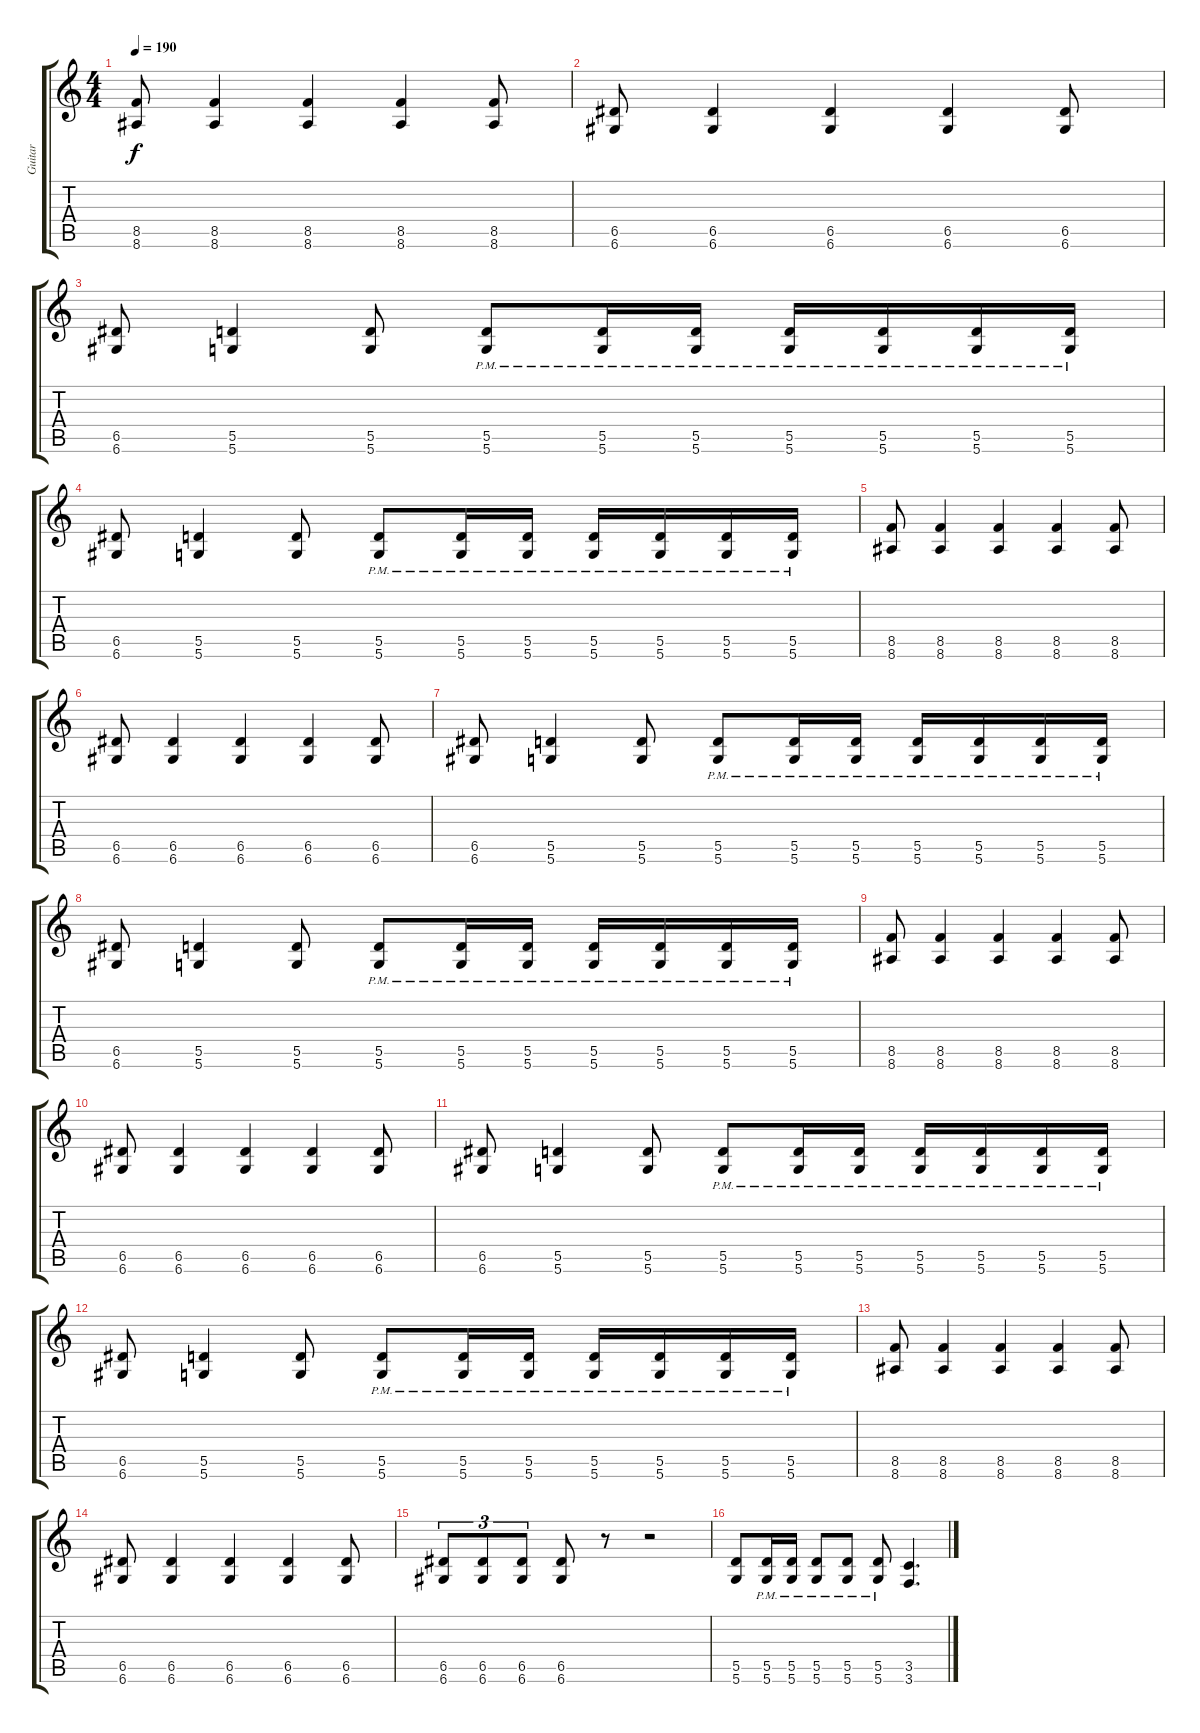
\track ("Guitar" "Guitar") {instrument distortionguitar}
\staff {score tabs}
\tuning (E4 B3 G3 D3 A2 D2) {hide}
\ts (4 4)
\tempo 190
\clef g2
\ks c
(8.5 8.6).8{dy f} (8.5 8.6).4 (8.5 8.6).4 (8.5 8.6).4 (8.5 8.6).8 |
(6.5 6.6).8 (6.5 6.6).4 (6.5 6.6).4 (6.5 6.6).4 (6.5 6.6).8 |
(6.5 6.6).8 (5.5 5.6).4 (5.5 5.6).8 (5.5{pm} 5.6{pm}).8 (5.5{pm} 5.6{pm}).16 (5.5{pm} 5.6{pm}).16 (5.5{pm} 5.6{pm}).16 (5.5{pm} 5.6{pm}).16 (5.5{pm} 5.6{pm}).16 (5.5{pm} 5.6{pm}).16 |
(6.5 6.6).8 (5.5 5.6).4 (5.5 5.6).8 (5.5{pm} 5.6{pm}).8 (5.5{pm} 5.6{pm}).16 (5.5{pm} 5.6{pm}).16 (5.5{pm} 5.6{pm}).16 (5.5{pm} 5.6{pm}).16 (5.5{pm} 5.6{pm}).16 (5.5{pm} 5.6{pm}).16 |
(8.5 8.6).8 (8.5 8.6).4 (8.5 8.6).4 (8.5 8.6).4 (8.5 8.6).8 |
(6.5 6.6).8 (6.5 6.6).4 (6.5 6.6).4 (6.5 6.6).4 (6.5 6.6).8 |
(6.5 6.6).8 (5.5 5.6).4 (5.5 5.6).8 (5.5{pm} 5.6{pm}).8 (5.5{pm} 5.6{pm}).16 (5.5{pm} 5.6{pm}).16 (5.5{pm} 5.6{pm}).16 (5.5{pm} 5.6{pm}).16 (5.5{pm} 5.6{pm}).16 (5.5{pm} 5.6{pm}).16 |
(6.5 6.6).8 (5.5 5.6).4 (5.5 5.6).8 (5.5{pm} 5.6{pm}).8 (5.5{pm} 5.6{pm}).16 (5.5{pm} 5.6{pm}).16 (5.5{pm} 5.6{pm}).16 (5.5{pm} 5.6{pm}).16 (5.5{pm} 5.6{pm}).16 (5.5{pm} 5.6{pm}).16 |
(8.5 8.6).8 (8.5 8.6).4 (8.5 8.6).4 (8.5 8.6).4 (8.5 8.6).8 |
(6.5 6.6).8 (6.5 6.6).4 (6.5 6.6).4 (6.5 6.6).4 (6.5 6.6).8 |
(6.5 6.6).8 (5.5 5.6).4 (5.5 5.6).8 (5.5{pm} 5.6{pm}).8 (5.5{pm} 5.6{pm}).16 (5.5{pm} 5.6{pm}).16 (5.5{pm} 5.6{pm}).16 (5.5{pm} 5.6{pm}).16 (5.5{pm} 5.6{pm}).16 (5.5{pm} 5.6{pm}).16 |
(6.5 6.6).8 (5.5 5.6).4 (5.5 5.6).8 (5.5{pm} 5.6{pm}).8 (5.5{pm} 5.6{pm}).16 (5.5{pm} 5.6{pm}).16 (5.5{pm} 5.6{pm}).16 (5.5{pm} 5.6{pm}).16 (5.5{pm} 5.6{pm}).16 (5.5{pm} 5.6{pm}).16 |
(8.5 8.6).8 (8.5 8.6).4 (8.5 8.6).4 (8.5 8.6).4 (8.5 8.6).8 |
(6.5 6.6).8 (6.5 6.6).4 (6.5 6.6).4 (6.5 6.6).4 (6.5 6.6).8 |
(6.5 6.6).8{tu (3 2)} (6.5 6.6).8{tu (3 2)} (6.5 6.6).8{tu (3 2)} (6.5 6.6).8 r.8 r.2 |
(5.5 5.6).8 (5.5{pm} 5.6{pm}).16 (5.5{pm} 5.6{pm}).16 (5.5{pm} 5.6{pm}).8 (5.5{pm} 5.6{pm}).8 (5.5{pm} 5.6{pm}).8 (3.5 3.6).4{d}
